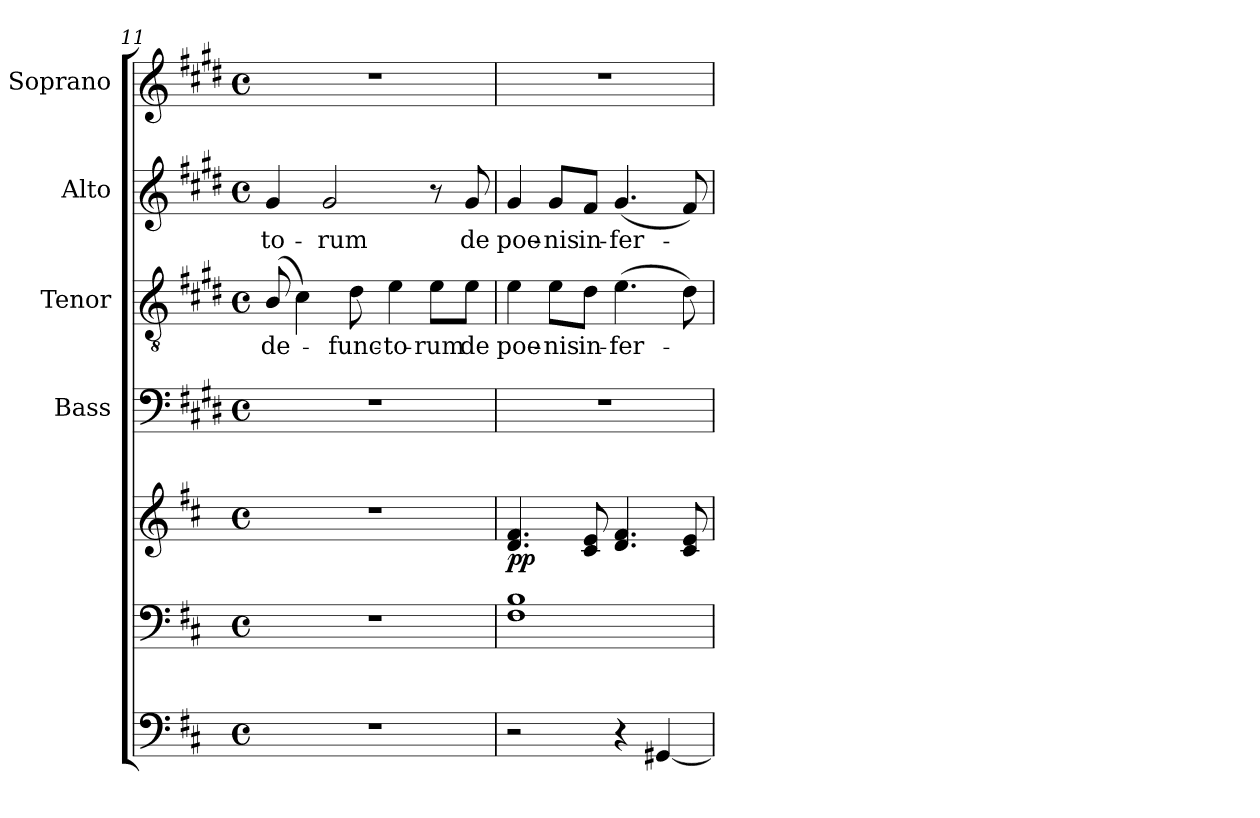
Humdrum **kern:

**kern	**kern	**kern	**dynam	**kern	**kern	**text	**kern	**text	**kern
*part6	*part5	*part5	*part5	*part4	*part3	*part3	*part2	*part2	*part1
*staff7	*staff6	*staff5	*staff5/6	*staff4	*staff3	*staff3	*staff2	*staff2	*staff1
*	*	*	*	*I"Bass	*I"Tenor	*	*I"Alto	*	*I"Soprano
*	*	*	*	*I'B	*I'T	*	*I'A	*	*I'S
!!LO:PB:g=z
*clefF4	*clefF4	*clefG2	*	*clefF4	*clefGv2	*	*clefG2	*	*clefG2
*	*	*	*	*ITrd1c2	*ITrd1c2	*	*ITrd1c2	*	*ITrd1c2
*k[f#c#]	*k[f#c#]	*k[f#c#]	*	*k[f#c#]	*k[f#c#]	*	*k[f#c#]	*	*k[f#c#]
*D:	*D:	*D:	*	*D:	*D:	*	*D:	*	*D:
*M4/4	*M4/4	*M4/4	*	*M4/4	*M4/4	*	*M4/4	*	*M4/4
*met(c)	*met(c)	*met(c)	*	*met(c)	*met(c)	*	*met(c)	*	*met(c)
=11	=11	=11	=11	=11	=11	=11	=11	=11	=11
1r	1r	1r	.	1r	(8A/	de-	4f#/	-to-	1r
.	.	.	.	.	4B\)	.	.	.	.
.	.	.	.	.	.	.	2f#/	-rum	.
.	.	.	.	.	8c#\	-func-	.	.	.
.	.	.	.	.	4d\	-to-	.	.	.
.	.	.	.	.	8d\L	-rum	8r	.	.
.	.	.	.	.	8d\J	de	8f#/	de	.
=12	=12	=12	=12	=12	=12	=12	=12	=12	=12
!	!	!	!LO:DY:b	!	!	!	!	!	!
2r	1F# 1B	4.d/ 4.f#/	pp	1r	4d\	poe-	4f#/	poe-	1r
.	.	.	.	.	8d\L	-nis	8f#/L	-nis	.
.	.	8c#/ 8e/	.	.	8c#\J	in-	8e/J	in-	.
4r	.	4.d/ 4.f#/	.	.	(4.d\	-fer-	(4.f#/	-fer-	.
[4GG#X/	.	.	.	.	.	.	.	.	.
.	.	8c#/ 8e/	.	.	8c#\)	.	8e/)	.	.
=	=	=	=	=	=	=	=	=	=
*-	*-	*-	*-	*-	*-	*-	*-	*-	*-
